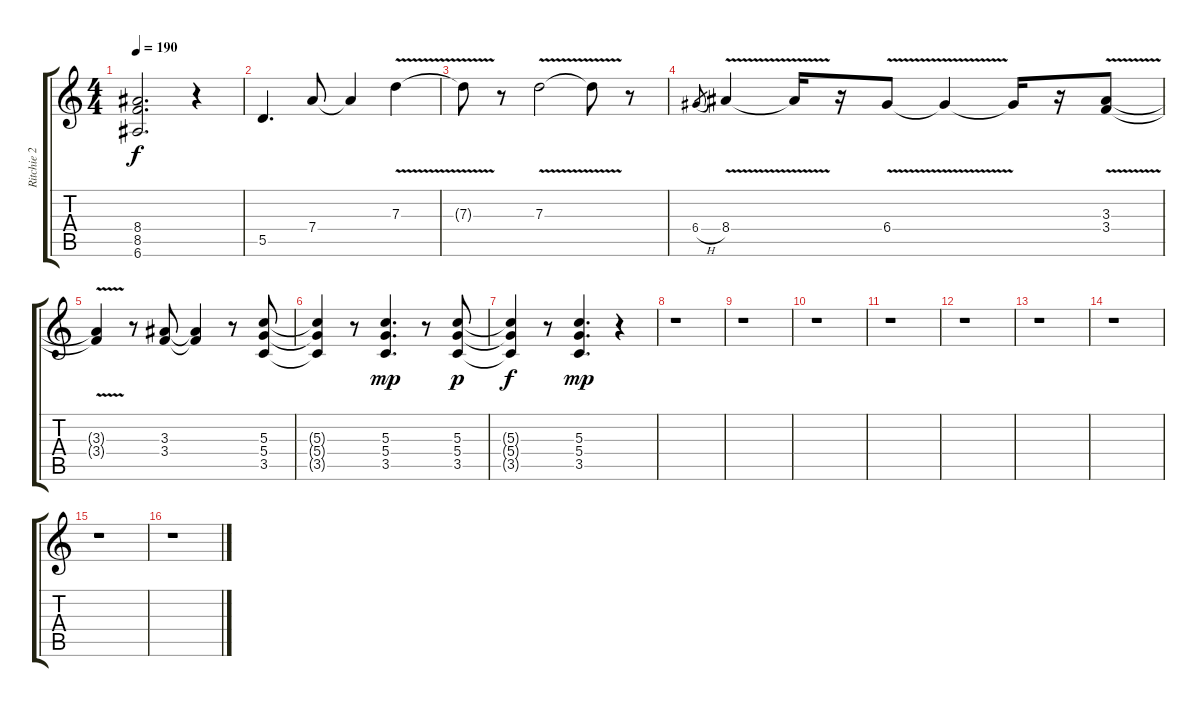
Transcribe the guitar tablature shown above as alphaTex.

\track ("Ritchie 2" "Ritchie 2") {instrument overdrivenguitar}
\staff {score tabs}
\tuning (E4 B3 G3 D3 A2 E2) {hide}
\ts (4 4)
\tempo 190
\clef g2
\ks c
(8.4{t} 8.5{t} 6.6{t}).2{d dy f} r.4 |
5.5.4{d} 7.4.8 7.4{t}.4 7.3{v}.4 |
7.3{t}.8 r.8 7.3{v}.2 7.3{t}.8 r.8 |
6.4{h}.8{gr} 8.4{v}.4 8.4{t}.16 r.16 6.4{v}.8 6.4{t}.4 6.4{t}.16 r.16 (3.3{v} 3.4{v}).8 |
(3.3{t} 3.4{t}).4 r.8 (3.3 3.4).8 (3.3{t} 3.4{t}).4 r.8 (5.3 5.4 3.5).8 |
(5.3{t} 5.4{t} 3.5{t}).4 r.8 (5.3 5.4 3.5).4{d dy mp} r.8 (5.3 5.4 3.5).8{dy p} |
(5.3{t} 5.4{t} 3.5{t}).4{dy f} r.8 (5.3 5.4 3.5).4{d dy mp} r.4 |
r.1 |
r.1 |
r.1 |
r.1 |
r.1 |
r.1 |
r.1 |
r.1 |
r.1
